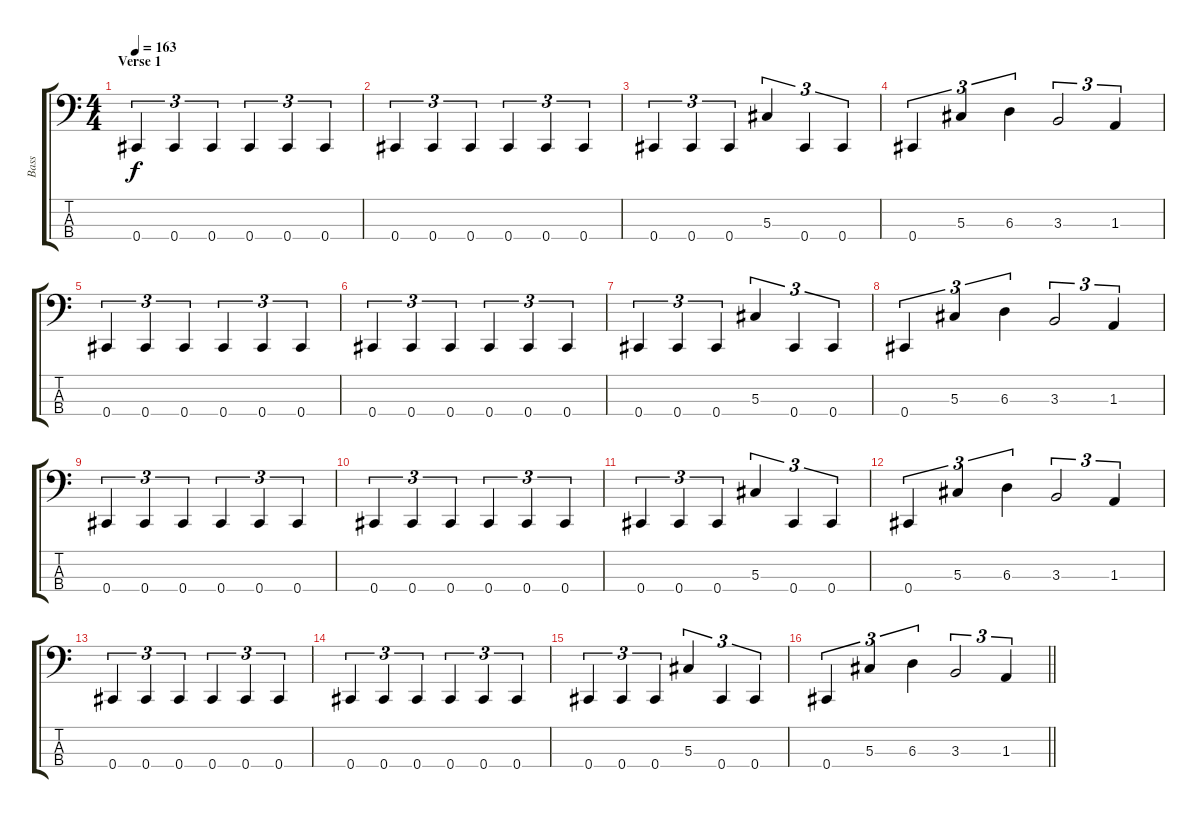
\track ("Bass" "Bass") {instrument electricbasspick}
\staff {score tabs}
\tuning (Gb2 Db2 Ab1 Db1) {hide}
\ts (4 4)
\section ("" "Verse 1")
\tempo 163
\clef f4
\ks c
0.4.4{tu (3 2) dy f instrument electricbasspick} 0.4.4{tu (3 2)} 0.4.4{tu (3 2)} 0.4.4{tu (3 2)} 0.4.4{tu (3 2)} 0.4.4{tu (3 2)} |
0.4.4{tu (3 2)} 0.4.4{tu (3 2)} 0.4.4{tu (3 2)} 0.4.4{tu (3 2)} 0.4.4{tu (3 2)} 0.4.4{tu (3 2)} |
0.4.4{tu (3 2)} 0.4.4{tu (3 2)} 0.4.4{tu (3 2)} 5.3.4{tu (3 2)} 0.4.4{tu (3 2)} 0.4.4{tu (3 2)} |
0.4.4{tu (3 2)} 5.3.4{tu (3 2)} 6.3.4{tu (3 2)} 3.3.2{tu (3 2)} 1.3.4{tu (3 2)} |
0.4.4{tu (3 2)} 0.4.4{tu (3 2)} 0.4.4{tu (3 2)} 0.4.4{tu (3 2)} 0.4.4{tu (3 2)} 0.4.4{tu (3 2)} |
0.4.4{tu (3 2)} 0.4.4{tu (3 2)} 0.4.4{tu (3 2)} 0.4.4{tu (3 2)} 0.4.4{tu (3 2)} 0.4.4{tu (3 2)} |
0.4.4{tu (3 2)} 0.4.4{tu (3 2)} 0.4.4{tu (3 2)} 5.3.4{tu (3 2)} 0.4.4{tu (3 2)} 0.4.4{tu (3 2)} |
0.4.4{tu (3 2)} 5.3.4{tu (3 2)} 6.3.4{tu (3 2)} 3.3.2{tu (3 2)} 1.3.4{tu (3 2)} |
0.4.4{tu (3 2)} 0.4.4{tu (3 2)} 0.4.4{tu (3 2)} 0.4.4{tu (3 2)} 0.4.4{tu (3 2)} 0.4.4{tu (3 2)} |
0.4.4{tu (3 2)} 0.4.4{tu (3 2)} 0.4.4{tu (3 2)} 0.4.4{tu (3 2)} 0.4.4{tu (3 2)} 0.4.4{tu (3 2)} |
0.4.4{tu (3 2)} 0.4.4{tu (3 2)} 0.4.4{tu (3 2)} 5.3.4{tu (3 2)} 0.4.4{tu (3 2)} 0.4.4{tu (3 2)} |
0.4.4{tu (3 2)} 5.3.4{tu (3 2)} 6.3.4{tu (3 2)} 3.3.2{tu (3 2)} 1.3.4{tu (3 2)} |
0.4.4{tu (3 2)} 0.4.4{tu (3 2)} 0.4.4{tu (3 2)} 0.4.4{tu (3 2)} 0.4.4{tu (3 2)} 0.4.4{tu (3 2)} |
0.4.4{tu (3 2)} 0.4.4{tu (3 2)} 0.4.4{tu (3 2)} 0.4.4{tu (3 2)} 0.4.4{tu (3 2)} 0.4.4{tu (3 2)} |
0.4.4{tu (3 2)} 0.4.4{tu (3 2)} 0.4.4{tu (3 2)} 5.3.4{tu (3 2)} 0.4.4{tu (3 2)} 0.4.4{tu (3 2)} |
\barLineRight lightlight
0.4.4{tu (3 2)} 5.3.4{tu (3 2)} 6.3.4{tu (3 2)} 3.3.2{tu (3 2)} 1.3.4{tu (3 2)}
